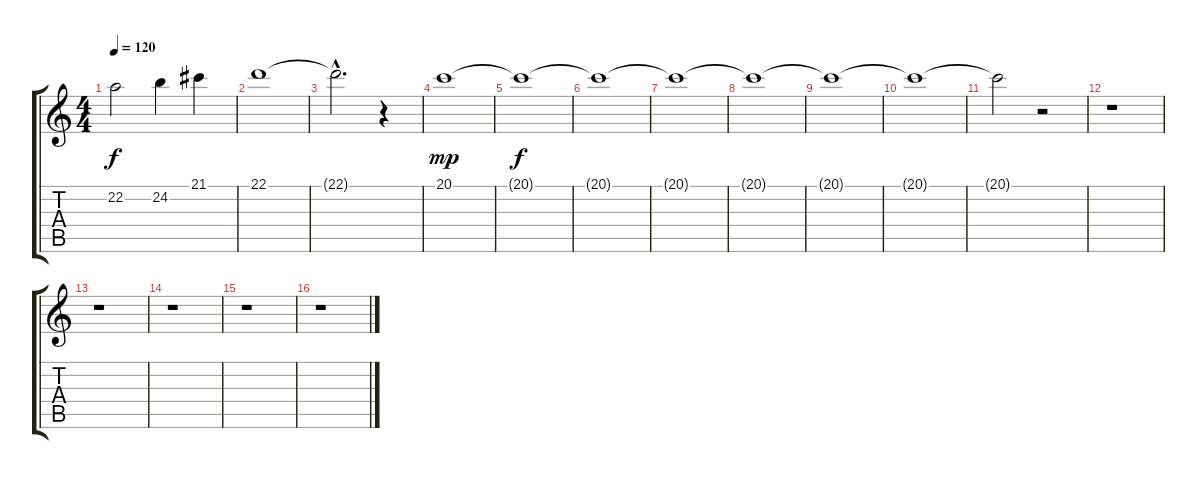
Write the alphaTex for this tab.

\track "" {instrument stringensemble2}
\staff {score tabs}
\tuning (E4 B3 G3 D3 A2 E2) {hide}
\ts (4 4)
\tempo 120
\clef g2
\ks c
22.2.2{dy f} 24.2.4 21.1.4 |
22.1.1 |
22.1{hac t}.2{d} r.4 |
20.1.1{dy mp} |
20.1{t}.1{dy f} |
20.1{t}.1 |
20.1{t}.1 |
20.1{t}.1 |
20.1{t}.1 |
20.1{t}.1 |
20.1{t}.2 r.2 |
r.1 |
r.1 |
r.1 |
r.1 |
r.1
